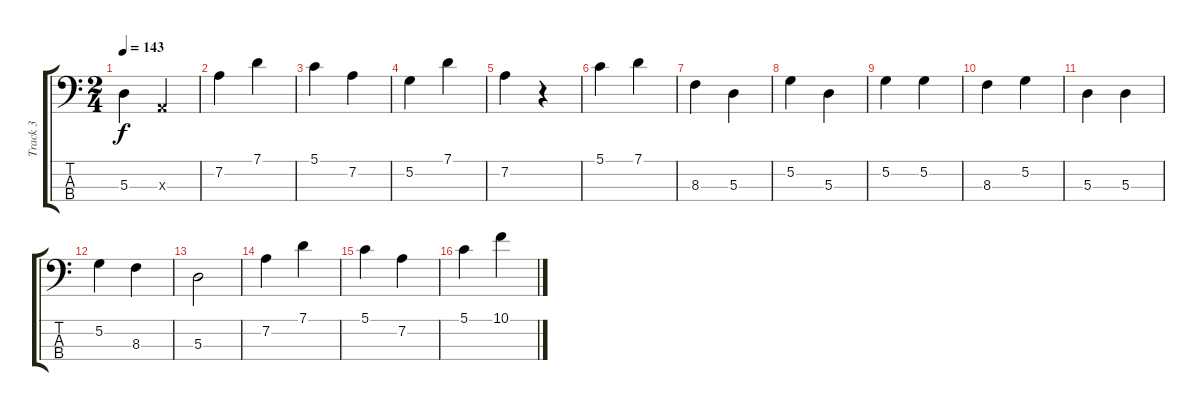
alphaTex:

\track ("Track 3" "Track 3") {instrument acousticguitarnylon}
\staff {score tabs}
\tuning (G2 D2 A1 E1) {hide}
\ts (2 4)
\tempo 143
\clef f4
\ks c
5.3.4{dy f} 0.3{x}.4 |
7.2.4 7.1.4 |
5.1.4 7.2.4 |
5.2.4 7.1.4 |
7.2.4 r.4 |
5.1.4 7.1.4 |
8.3.4 5.3.4 |
5.2.4 5.3.4 |
5.2.4 5.2.4 |
8.3.4 5.2.4 |
5.3.4 5.3.4 |
5.2.4 8.3.4 |
5.3.2 |
7.2.4 7.1.4 |
5.1.4 7.2.4 |
5.1.4 10.1.4
